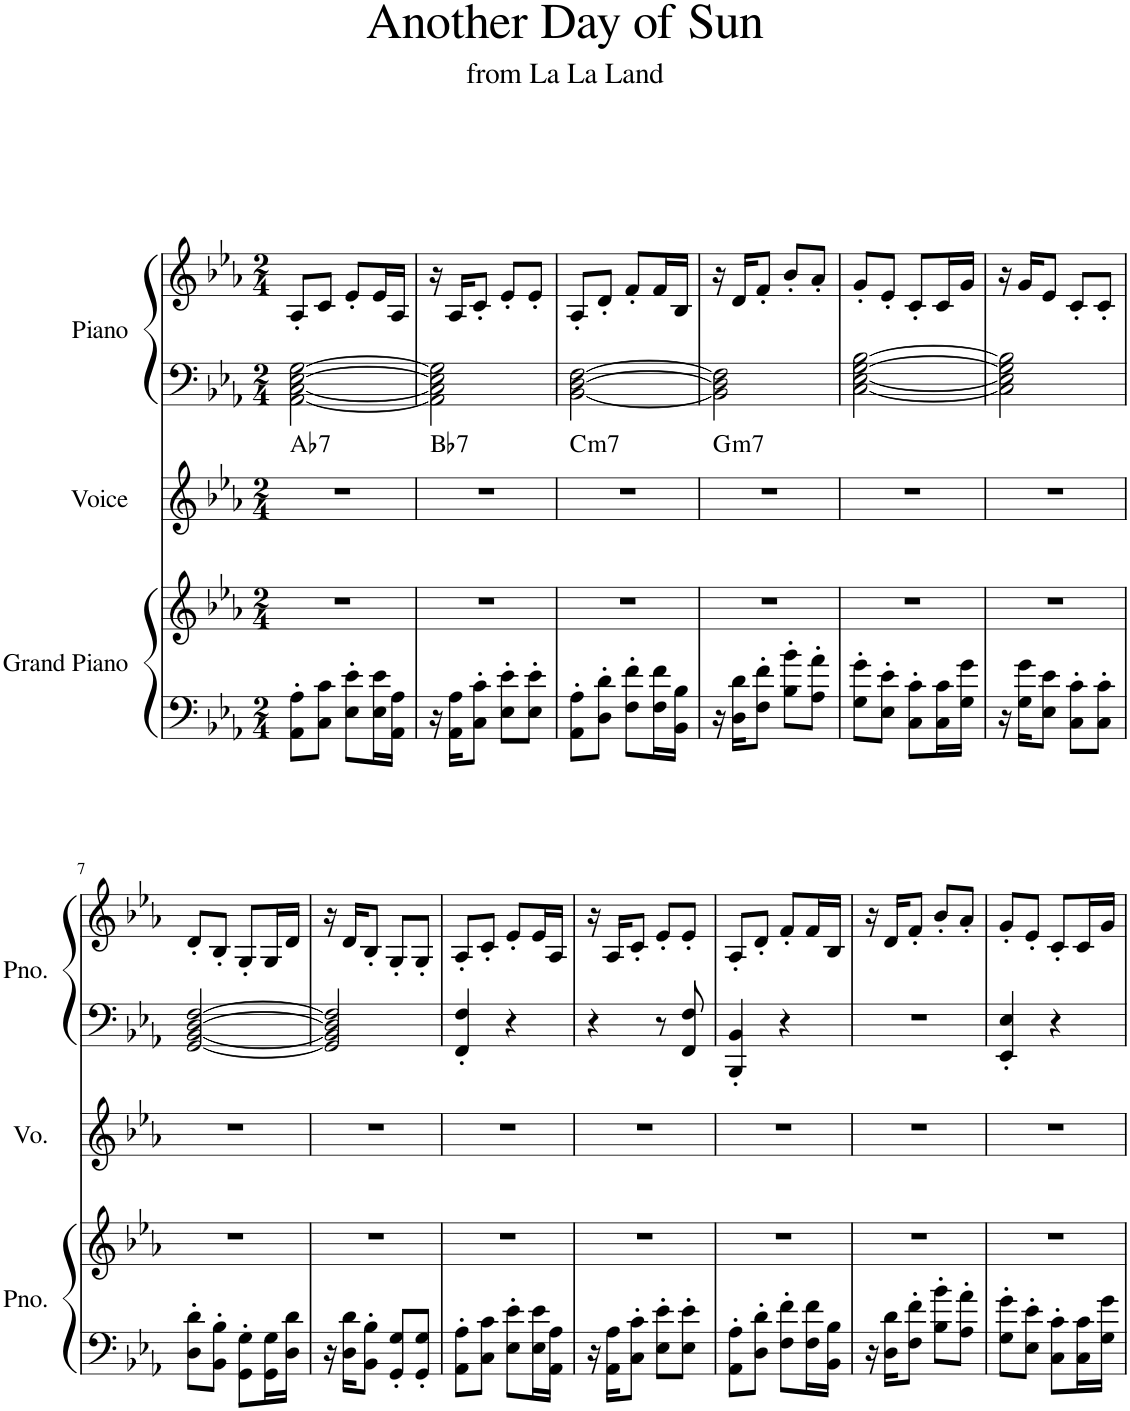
**kern	**kern	**kern	**harte	**kern	**kern
*part3	*part3	*part2	*part2	*part1	*part1
*staff5	*staff4	*staff3	*	*staff2	*staff1
*I"Grand Piano	*	*I"Voice	*	*I"Piano	*
*I'Pno.	*	*I'Vo.	*	*I'Pno.	*
*clefF4	*clefG2	*clefG2	*	*clefF4	*clefG2
*k[b-e-a-]	*k[b-e-a-]	*k[b-e-a-]	*	*k[b-e-a-]	*k[b-e-a-]
*M2/4	*M2/4	*M2/4	*	*M2/4	*M2/4
=1	=1	=1	=1	=1	=1
!	!	!	!LO:H:kt=7	!	!
8AA-\' 8A-\'L	2r	2r	Ab:7	[2AA-\ [2C\ [2E-\ [2G\	8A-'/L
8C\ 8c\J	.	.	.	.	8c/J
8E-\' 8e-\'L	.	.	.	.	8e-'/L
16E-\ 16e-\L	.	.	.	.	16e-/L
16AA-\ 16A-\JJ	.	.	.	.	16A-/JJ
=2	=2	=2	=2	=2	=2
!	!	!	!LO:H:kt=7	!	!
16r	2r	2r	Bb:7	2AA-\] 2C\] 2E-\] 2G\]	16r
16AA-\ 16A-\KL	.	.	.	.	16A-/KL
8C\' 8c\'J	.	.	.	.	8c'/J
8E-\' 8e-\'L	.	.	.	.	8e-'/L
8E-\' 8e-\'J	.	.	.	.	8e-'/J
=3	=3	=3	=3	=3	=3
!	!	!	!LO:H:kt=m7	!	!
8AA-\' 8A-\'L	2r	2r	C:min7	[2BB-\ [2D\ [2F\	8A-'/L
8D\' 8d\'J	.	.	.	.	8d'/J
8F\' 8f\'L	.	.	.	.	8f'/L
16F\ 16f\L	.	.	.	.	16f/L
16BB-\ 16B-\JJ	.	.	.	.	16B-/JJ
=4	=4	=4	=4	=4	=4
!	!	!	!LO:H:kt=m7	!	!
16r	2r	2r	G:min7	2BB-\] 2D\] 2F\]	16r
16D\ 16d\KL	.	.	.	.	16d/KL
8F\' 8f\'J	.	.	.	.	8f'/J
8B-\' 8b-\'L	.	.	.	.	8b-'/L
8A-\' 8a-\'J	.	.	.	.	8a-'/J
=5	=5	=5	=5	=5	=5
8G\' 8g\'L	2r	2r	.	[2C\ [2E-\ [2G\ [2B-\	8g'/L
8E-\' 8e-\'J	.	.	.	.	8e-'/J
8C\' 8c\'L	.	.	.	.	8c'/L
16C\ 16c\L	.	.	.	.	16c/L
16G\ 16g\JJ	.	.	.	.	16g/JJ
=6	=6	=6	=6	=6	=6
16r	2r	2r	.	2C\] 2E-\] 2G\] 2B-\]	16r
16G\ 16g\KL	.	.	.	.	16g/KL
8E-\ 8e-\J	.	.	.	.	8e-/J
8C\' 8c\'L	.	.	.	.	8c'/L
8C\' 8c\'J	.	.	.	.	8c'/J
!!LO:LB:g=z
=7	=7	=7	=7	=7	=7
8D\' 8d\'L	2r	2r	.	[2GG/ [2BB-/ [2D/ [2F/	8d'/L
8BB-\' 8B-\'J	.	.	.	.	8B-'/J
8GG\' 8G\'L	.	.	.	.	8G'/L
16GG\ 16G\L	.	.	.	.	16G/L
16D\ 16d\JJ	.	.	.	.	16d/JJ
=8	=8	=8	=8	=8	=8
16r	2r	2r	.	2GG/] 2BB-/] 2D/] 2F/]	16r
16D\ 16d\KL	.	.	.	.	16d/KL
8BB-\' 8B-\'J	.	.	.	.	8B-'/J
8GG/' 8G/'L	.	.	.	.	8G'/L
8GG/' 8G/'J	.	.	.	.	8G'/J
=9	=9	=9	=9	=9	=9
8AA-\' 8A-\'L	2r	2r	.	4FF/' 4F/'	8A-'/L
8C\ 8c\J	.	.	.	.	8c'/J
8E-\' 8e-\'L	.	.	.	4r	8e-'/L
16E-\ 16e-\L	.	.	.	.	16e-/L
16AA-\ 16A-\JJ	.	.	.	.	16A-/JJ
=10	=10	=10	=10	=10	=10
16r	2r	2r	.	4r	16r
16AA-\ 16A-\KL	.	.	.	.	16A-/KL
8C\' 8c\'J	.	.	.	.	8c'/J
8E-\' 8e-\'L	.	.	.	8r	8e-'/L
8E-\' 8e-\'J	.	.	.	8FF/ 8F/	8e-'/J
=11	=11	=11	=11	=11	=11
8AA-\' 8A-\'L	2r	2r	.	4BBB-/' 4BB-/'	8A-'/L
8D\' 8d\'J	.	.	.	.	8d'/J
8F\' 8f\'L	.	.	.	4r	8f'/L
16F\ 16f\L	.	.	.	.	16f/L
16BB-\ 16B-\JJ	.	.	.	.	16B-/JJ
=12	=12	=12	=12	=12	=12
16r	2r	2r	.	2r	16r
16D\ 16d\KL	.	.	.	.	16d/KL
8F\' 8f\'J	.	.	.	.	8f'/J
8B-\' 8b-\'L	.	.	.	.	8b-'/L
8A-\' 8a-\'J	.	.	.	.	8a-'/J
=13	=13	=13	=13	=13	=13
8G\' 8g\'L	2r	2r	.	4EE-/' 4E-/'	8g'/L
8E-\' 8e-\'J	.	.	.	.	8e-'/J
8C\' 8c\'L	.	.	.	4r	8c'/L
16C\ 16c\L	.	.	.	.	16c/L
16G\ 16g\JJ	.	.	.	.	16g/JJ
=	=	=	=	=	=
*-	*-	*-	*-	*-	*-
